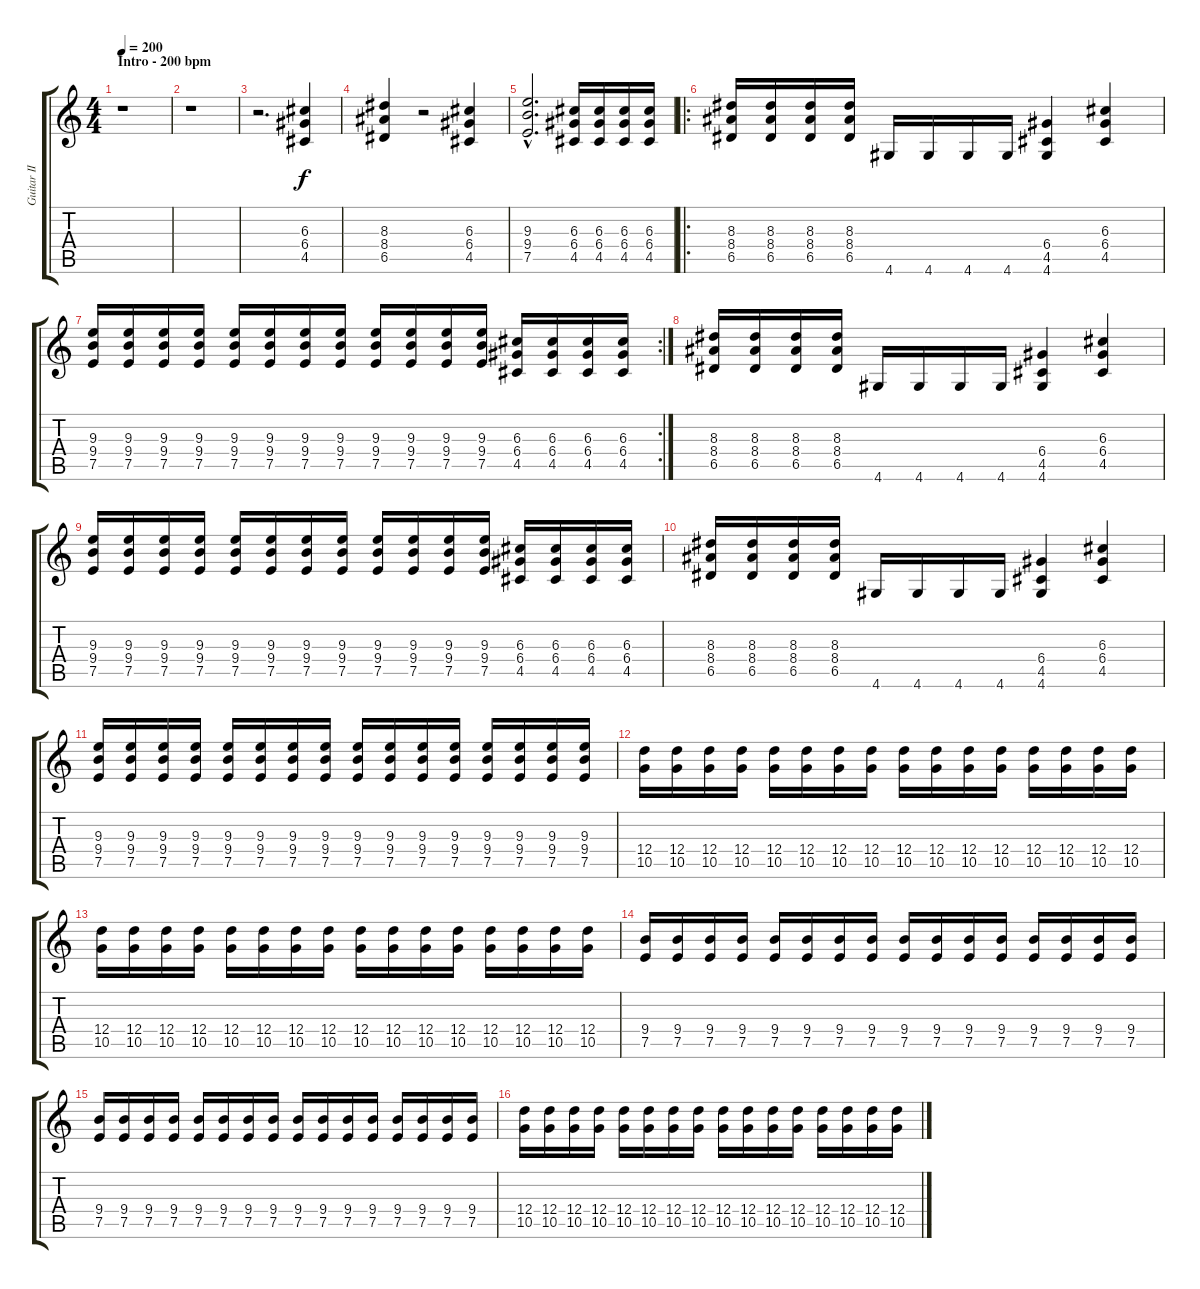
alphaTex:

\track ("Guitar II" "Guitar II") {instrument distortionguitar}
\staff {score tabs}
\tuning (E4 B3 G3 D3 A2 E2) {hide}
\ts (4 4)
\section ("" "Intro - 200 bpm")
\tempo 200
\clef g2
\ks c
r.1{dy f instrument distortionguitar} |
r.1 |
r.2{d} (6.3 6.4 4.5).4 |
(8.3 8.4 6.5).4 r.2 (6.3 6.4 4.5).4 |
(9.3{hac} 9.4{hac} 7.5{hac}).2{d} (6.3 6.4 4.5).16 (6.3 6.4 4.5).16 (6.3 6.4 4.5).16 (6.3 6.4 4.5).16 |
\ro
(8.3 8.4 6.5).16 (8.3 8.4 6.5).16 (8.3 8.4 6.5).16 (8.3 8.4 6.5).16 4.6.16 4.6.16 4.6.16 4.6.16 (6.4 4.5 4.6).4 (6.3 6.4 4.5).4 |
\rc 2
(9.3 9.4 7.5).16 (9.3 9.4 7.5).16 (9.3 9.4 7.5).16 (9.3 9.4 7.5).16 (9.3 9.4 7.5).16 (9.3 9.4 7.5).16 (9.3 9.4 7.5).16 (9.3 9.4 7.5).16 (9.3 9.4 7.5).16 (9.3 9.4 7.5).16 (9.3 9.4 7.5).16 (9.3 9.4 7.5).16 (6.3 6.4 4.5).16 (6.3 6.4 4.5).16 (6.3 6.4 4.5).16 (6.3 6.4 4.5).16 |
(8.3 8.4 6.5).16 (8.3 8.4 6.5).16 (8.3 8.4 6.5).16 (8.3 8.4 6.5).16 4.6.16 4.6.16 4.6.16 4.6.16 (6.4 4.5 4.6).4 (6.3 6.4 4.5).4 |
(9.3 9.4 7.5).16 (9.3 9.4 7.5).16 (9.3 9.4 7.5).16 (9.3 9.4 7.5).16 (9.3 9.4 7.5).16 (9.3 9.4 7.5).16 (9.3 9.4 7.5).16 (9.3 9.4 7.5).16 (9.3 9.4 7.5).16 (9.3 9.4 7.5).16 (9.3 9.4 7.5).16 (9.3 9.4 7.5).16 (6.3 6.4 4.5).16 (6.3 6.4 4.5).16 (6.3 6.4 4.5).16 (6.3 6.4 4.5).16 |
(8.3 8.4 6.5).16 (8.3 8.4 6.5).16 (8.3 8.4 6.5).16 (8.3 8.4 6.5).16 4.6.16 4.6.16 4.6.16 4.6.16 (6.4 4.5 4.6).4 (6.3 6.4 4.5).4 |
(9.3 9.4 7.5).16 (9.3 9.4 7.5).16 (9.3 9.4 7.5).16 (9.3 9.4 7.5).16 (9.3 9.4 7.5).16 (9.3 9.4 7.5).16 (9.3 9.4 7.5).16 (9.3 9.4 7.5).16 (9.3 9.4 7.5).16 (9.3 9.4 7.5).16 (9.3 9.4 7.5).16 (9.3 9.4 7.5).16 (9.3 9.4 7.5).16 (9.3 9.4 7.5).16 (9.3 9.4 7.5).16 (9.3 9.4 7.5).16 |
(12.4 10.5).16 (12.4 10.5).16 (12.4 10.5).16 (12.4 10.5).16 (12.4 10.5).16 (12.4 10.5).16 (12.4 10.5).16 (12.4 10.5).16 (12.4 10.5).16 (12.4 10.5).16 (12.4 10.5).16 (12.4 10.5).16 (12.4 10.5).16 (12.4 10.5).16 (12.4 10.5).16 (12.4 10.5).16 |
(12.4 10.5).16 (12.4 10.5).16 (12.4 10.5).16 (12.4 10.5).16 (12.4 10.5).16 (12.4 10.5).16 (12.4 10.5).16 (12.4 10.5).16 (12.4 10.5).16 (12.4 10.5).16 (12.4 10.5).16 (12.4 10.5).16 (12.4 10.5).16 (12.4 10.5).16 (12.4 10.5).16 (12.4 10.5).16 |
(9.4 7.5).16 (9.4 7.5).16 (9.4 7.5).16 (9.4 7.5).16 (9.4 7.5).16 (9.4 7.5).16 (9.4 7.5).16 (9.4 7.5).16 (9.4 7.5).16 (9.4 7.5).16 (9.4 7.5).16 (9.4 7.5).16 (9.4 7.5).16 (9.4 7.5).16 (9.4 7.5).16 (9.4 7.5).16 |
(9.4 7.5).16 (9.4 7.5).16 (9.4 7.5).16 (9.4 7.5).16 (9.4 7.5).16 (9.4 7.5).16 (9.4 7.5).16 (9.4 7.5).16 (9.4 7.5).16 (9.4 7.5).16 (9.4 7.5).16 (9.4 7.5).16 (9.4 7.5).16 (9.4 7.5).16 (9.4 7.5).16 (9.4 7.5).16 |
(12.4 10.5).16 (12.4 10.5).16 (12.4 10.5).16 (12.4 10.5).16 (12.4 10.5).16 (12.4 10.5).16 (12.4 10.5).16 (12.4 10.5).16 (12.4 10.5).16 (12.4 10.5).16 (12.4 10.5).16 (12.4 10.5).16 (12.4 10.5).16 (12.4 10.5).16 (12.4 10.5).16 (12.4 10.5).16
